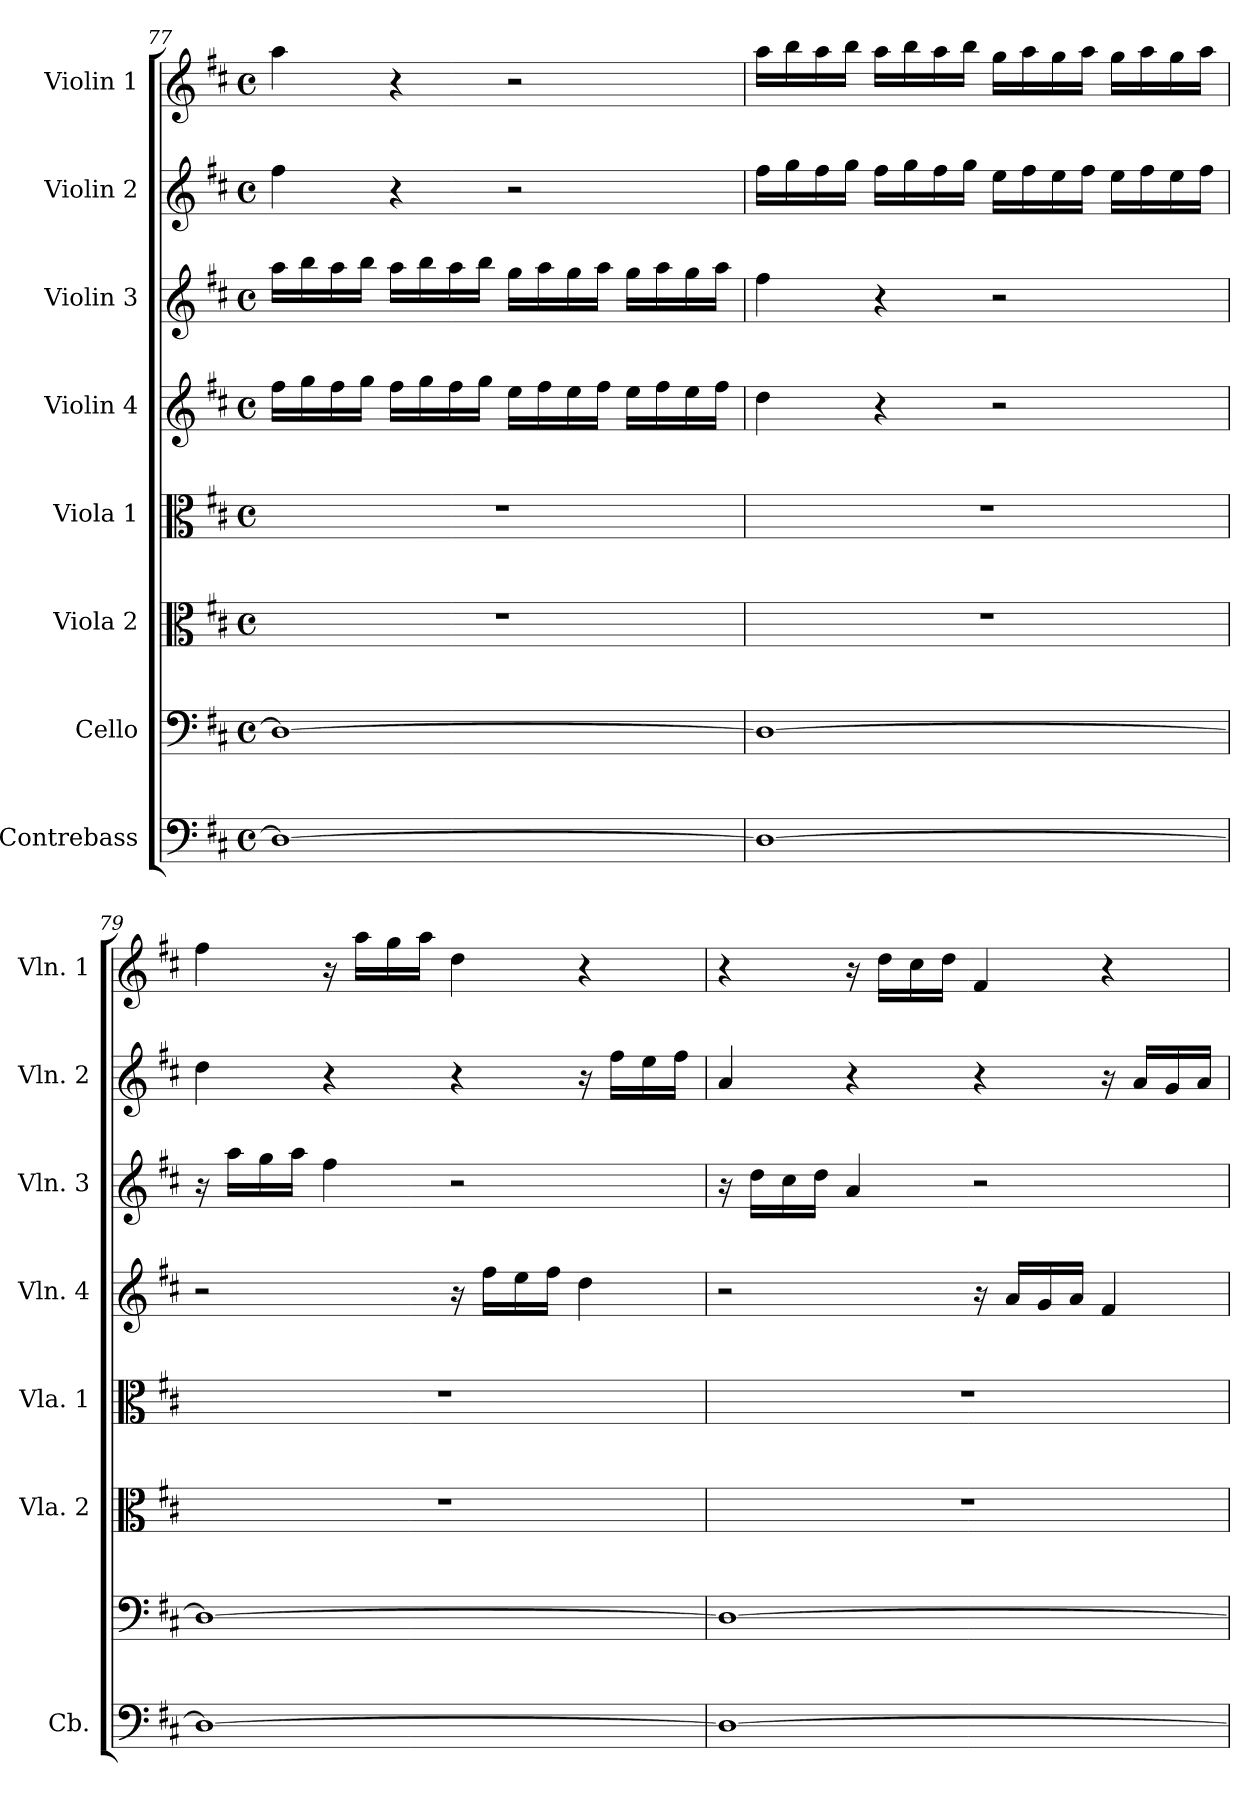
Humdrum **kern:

**kern	**kern	**kern	**kern	**kern	**kern	**kern	**kern
*part8	*part7	*part6	*part5	*part4	*part3	*part2	*part1
*staff8	*staff7	*staff6	*staff5	*staff4	*staff3	*staff2	*staff1
*I"Contrebass	*I"Cello	*I"Viola 2	*I"Viola 1	*I"Violin 4	*I"Violin 3	*I"Violin 2	*I"Violin 1
*I'Cb.	*	*I'Vla. 2	*I'Vla. 1	*I'Vln. 4	*I'Vln. 3	*I'Vln. 2	*I'Vln. 1
!!LO:PB:g=z
*clefF4	*clefF4	*clefC3	*clefC3	*clefG2	*clefG2	*clefG2	*clefG2
*ITrd7c12	*	*	*	*	*	*	*
*k[f#c#]	*k[f#c#]	*k[f#c#]	*k[f#c#]	*k[f#c#]	*k[f#c#]	*k[f#c#]	*k[f#c#]
*M4/4	*M4/4	*M4/4	*M4/4	*M4/4	*M4/4	*M4/4	*M4/4
*met(c)	*met(c)	*met(c)	*met(c)	*met(c)	*met(c)	*met(c)	*met(c)
=77	=77	=77	=77	=77	=77	=77	=77
1DD_	1D_	1r	1r	16ff#\LL	16aa\LL	4ff#\	4aa\
.	.	.	.	16gg\	16bb\	.	.
.	.	.	.	16ff#\	16aa\	.	.
.	.	.	.	16gg\JJ	16bb\JJ	.	.
.	.	.	.	16ff#\LL	16aa\LL	4r	4r
.	.	.	.	16gg\	16bb\	.	.
.	.	.	.	16ff#\	16aa\	.	.
.	.	.	.	16gg\JJ	16bb\JJ	.	.
.	.	.	.	16ee\LL	16gg\LL	2r	2r
.	.	.	.	16ff#\	16aa\	.	.
.	.	.	.	16ee\	16gg\	.	.
.	.	.	.	16ff#\JJ	16aa\JJ	.	.
.	.	.	.	16ee\LL	16gg\LL	.	.
.	.	.	.	16ff#\	16aa\	.	.
.	.	.	.	16ee\	16gg\	.	.
.	.	.	.	16ff#\JJ	16aa\JJ	.	.
=78	=78	=78	=78	=78	=78	=78	=78
1DD_	1D_	1r	1r	4dd\	4ff#\	16ff#\LL	16aa\LL
.	.	.	.	.	.	16gg\	16bb\
.	.	.	.	.	.	16ff#\	16aa\
.	.	.	.	.	.	16gg\JJ	16bb\JJ
.	.	.	.	4r	4r	16ff#\LL	16aa\LL
.	.	.	.	.	.	16gg\	16bb\
.	.	.	.	.	.	16ff#\	16aa\
.	.	.	.	.	.	16gg\JJ	16bb\JJ
.	.	.	.	2r	2r	16ee\LL	16gg\LL
.	.	.	.	.	.	16ff#\	16aa\
.	.	.	.	.	.	16ee\	16gg\
.	.	.	.	.	.	16ff#\JJ	16aa\JJ
.	.	.	.	.	.	16ee\LL	16gg\LL
.	.	.	.	.	.	16ff#\	16aa\
.	.	.	.	.	.	16ee\	16gg\
.	.	.	.	.	.	16ff#\JJ	16aa\JJ
!!LO:PB:g=z
=79	=79	=79	=79	=79	=79	=79	=79
1DD_	1D_	1r	1r	2r	16r	4dd\	4ff#\
.	.	.	.	.	16aa\LL	.	.
.	.	.	.	.	16gg\	.	.
.	.	.	.	.	16aa\JJ	.	.
.	.	.	.	.	4ff#\	4r	16r
.	.	.	.	.	.	.	16aa\LL
.	.	.	.	.	.	.	16gg\
.	.	.	.	.	.	.	16aa\JJ
.	.	.	.	16r	2r	4r	4dd\
.	.	.	.	16ff#\LL	.	.	.
.	.	.	.	16ee\	.	.	.
.	.	.	.	16ff#\JJ	.	.	.
.	.	.	.	4dd\	.	16r	4r
.	.	.	.	.	.	16ff#\LL	.
.	.	.	.	.	.	16ee\	.
.	.	.	.	.	.	16ff#\JJ	.
=80	=80	=80	=80	=80	=80	=80	=80
1DD_	1D_	1r	1r	2r	16r	4a/	4r
.	.	.	.	.	16dd\LL	.	.
.	.	.	.	.	16cc#\	.	.
.	.	.	.	.	16dd\JJ	.	.
.	.	.	.	.	4a/	4r	16r
.	.	.	.	.	.	.	16dd\LL
.	.	.	.	.	.	.	16cc#\
.	.	.	.	.	.	.	16dd\JJ
.	.	.	.	16r	2r	4r	4f#/
.	.	.	.	16a/LL	.	.	.
.	.	.	.	16g/	.	.	.
.	.	.	.	16a/JJ	.	.	.
.	.	.	.	4f#/	.	16r	4r
.	.	.	.	.	.	16a/LL	.
.	.	.	.	.	.	16g/	.
.	.	.	.	.	.	16a/JJ	.
=	=	=	=	=	=	=	=
*-	*-	*-	*-	*-	*-	*-	*-
